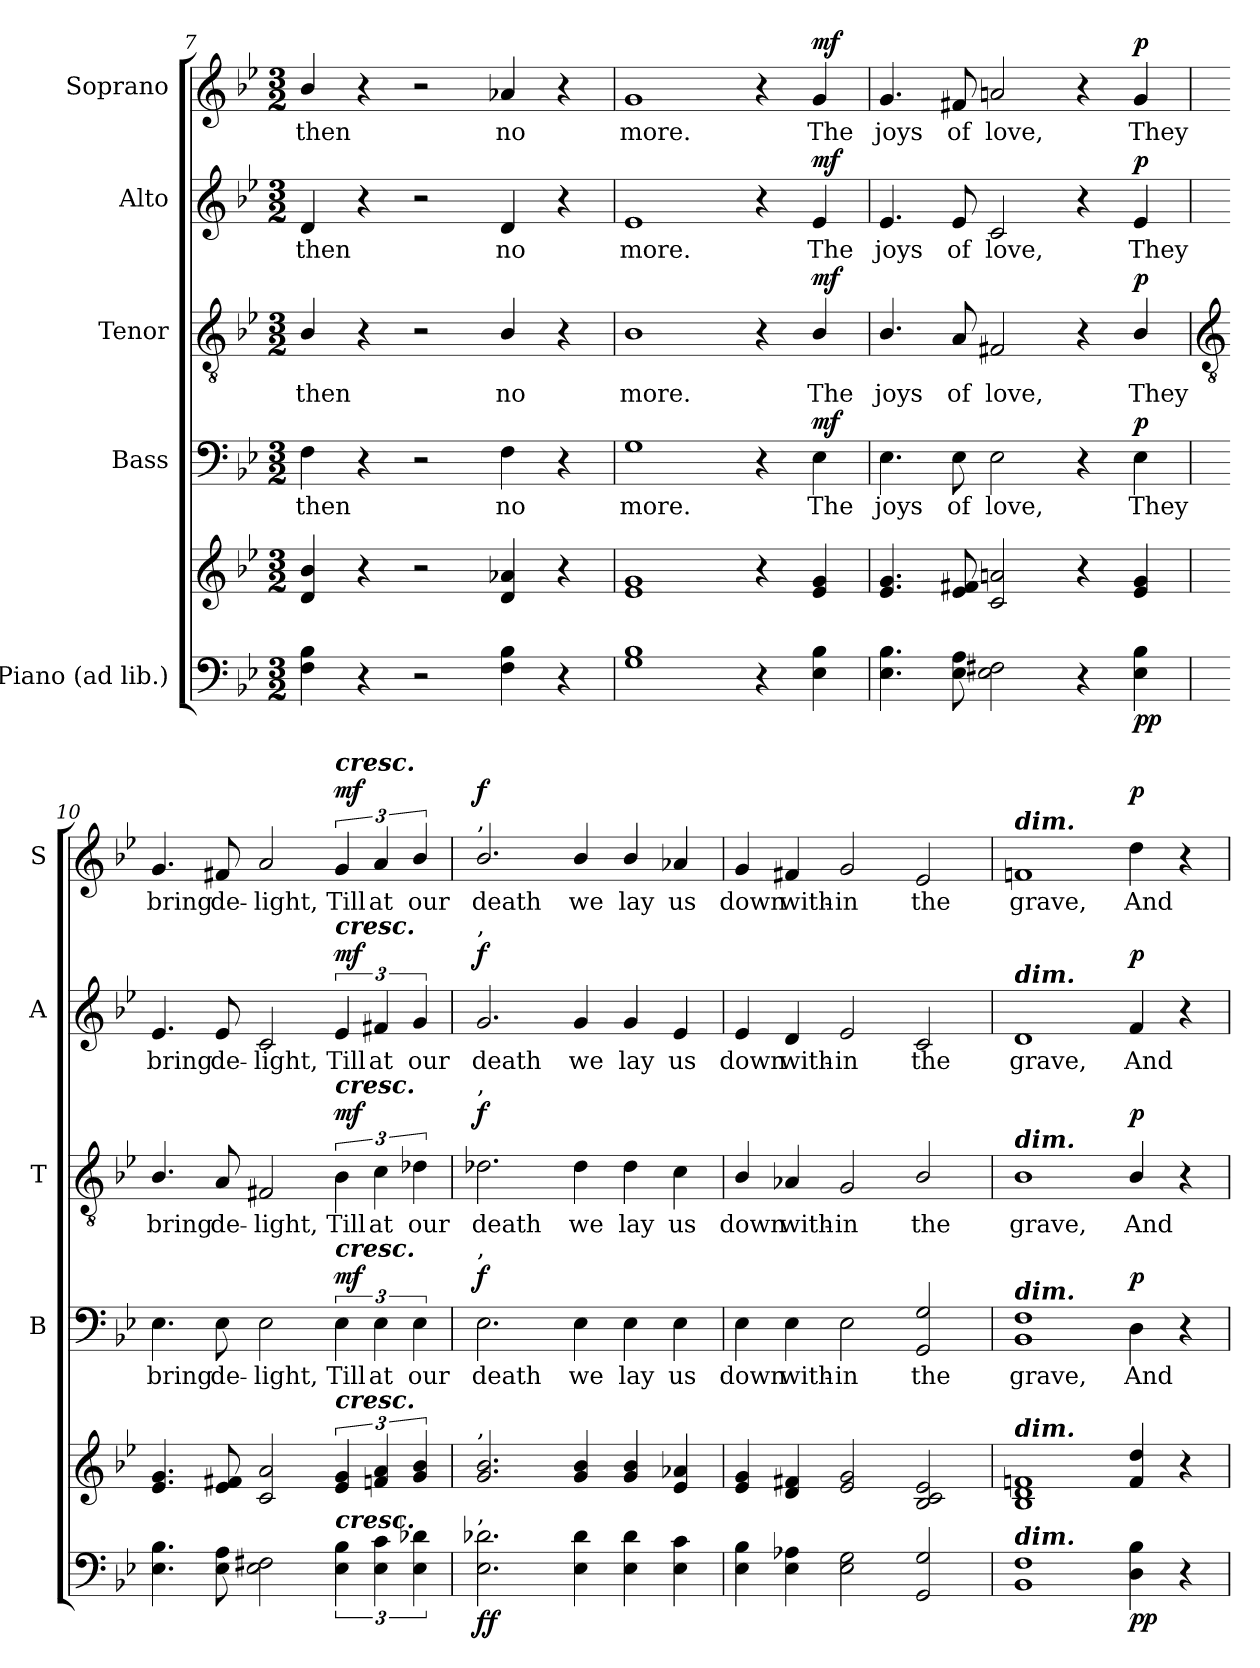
**kern	**kern	**dynam	**kern	**text	**dynam	**kern	**text	**dynam	**kern	**text	**dynam	**kern	**text	**dynam
*part5	*part5	*part5	*part4	*part4	*part4	*part3	*part3	*part3	*part2	*part2	*part2	*part1	*part1	*part1
*staff6	*staff5	*staff5/6	*staff4	*staff4	*staff4	*staff3	*staff3	*staff3	*staff2	*staff2	*staff2	*staff1	*staff1	*staff1
*I"Piano (ad lib.)	*	*	*I"Bass	*	*	*I"Tenor	*	*	*I"Alto	*	*	*I"Soprano	*	*
*	*	*	*I'B	*	*	*I'T	*	*	*I'A	*	*	*I'S	*	*
*clefF4	*clefG2	*	*clefF4	*	*	*clefGv2	*	*	*clefG2	*	*	*clefG2	*	*
*k[b-e-]	*k[b-e-]	*	*k[b-e-]	*	*	*k[b-e-]	*	*	*k[b-e-]	*	*	*k[b-e-]	*	*
*B-:	*B-:	*	*B-:	*	*	*B-:	*	*	*B-:	*	*	*B-:	*	*
*M3/2	*M3/2	*	*M3/2	*	*	*M3/2	*	*	*M3/2	*	*	*M3/2	*	*
=7	=7	=7	=7	=7	=7	=7	=7	=7	=7	=7	=7	=7	=7	=7
!	!	!	!	!LO:LY:b	!	!	!LO:LY:b	!	!	!LO:LY:b	!	!	!LO:LY:b	!
4F\ 4B-\	4d/ 4b-/	.	4F\	then	.	4B-/	then	.	4d/	then	.	4b-/	then	.
4r	4r	.	4r	.	.	4r	.	.	4r	.	.	4r	.	.
2r	2r	.	2r	.	.	2r	.	.	2r	.	.	2r	.	.
!	!	!	!	!LO:LY:b	!	!	!LO:LY:b	!	!	!LO:LY:b	!	!	!LO:LY:b	!
4F 4B-	4d 4a-X	.	4F	no	.	4B-/	no	.	4d	no	.	4a-X	no	.
4r	4r	.	4r	.	.	4r	.	.	4r	.	.	4r	.	.
=8	=8	=8	=8	=8	=8	=8	=8	=8	=8	=8	=8	=8	=8	=8
!	!	!	!	!LO:LY:b	!	!	!LO:LY:b	!	!	!LO:LY:b	!	!	!LO:LY:b	!
1G 1B-	1e- 1g	.	1G	more.	.	1B-	more.	.	1e-	more.	.	1g	more.	.
4r	4r	.	4r	.	.	4r	.	.	4r	.	.	4r	.	.
!	!	!LO:DY:b=2	!	!LO:LY:b	!	!	!LO:LY:b	!	!	!LO:LY:b	!	!	!LO:LY:b	!
!	!	!LO:DY:n=1:b	!	!	!LO:DY:b	!	!	!LO:DY:b	!	!	!LO:DY:b	!	!	!LO:DY:b
4E- 4B-	4e- 4g	mf mf	4E-	The	mf	4B-/	The	mf	4e-	The	mf	4g	The	mf
=9	=9	=9	=9	=9	=9	=9	=9	=9	=9	=9	=9	=9	=9	=9
!	!	!	!	!LO:LY:b	!	!	!LO:LY:b	!	!	!LO:LY:b	!	!	!LO:LY:b	!
4.E- 4.B-	4.e- 4.g	.	4.E-	joys	.	4.B-/	joys	.	4.e-	joys	.	4.g	joys	.
!	!	!	!	!LO:LY:b	!	!	!LO:LY:b	!	!	!LO:LY:b	!	!	!LO:LY:b	!
8E- 8A	8e- 8f#X	.	8E-	of	.	8A	of	.	8e-	of	.	8f#X	of	.
!	!	!	!	!LO:LY:b	!	!	!LO:LY:b	!	!	!LO:LY:b	!	!	!LO:LY:b	!
2E- 2F#X	2c 2an	.	2E-	love,	.	2F#X	love,	.	2c	love,	.	2an	love,	.
4r	4r	.	4r	.	.	4r	.	.	4r	.	.	4r	.	.
!	!	!LO:DY:b=2	!	!LO:LY:b	!	!	!LO:LY:b	!	!	!LO:LY:b	!	!	!LO:LY:b	!
!	!	!LO:DY:n=1:b	!	!	!LO:DY:b	!	!	!LO:DY:b	!	!	!LO:DY:b	!	!	!LO:DY:b
4E- 4B-	4e- 4g	p p	4E-	They	p	4B-/	They	p	4e-	They	p	4g	They	p
!!LO:LB:g=z
=10	=10	=10	=10	=10	=10	=10	=10	=10	=10	=10	=10	=10	=10	=10
*	*	*	*	*	*	*clefGv2	*	*	*	*	*	*	*	*
!	!	!	!	!LO:LY:b	!	!	!LO:LY:b	!	!	!LO:LY:b	!	!	!LO:LY:b	!
4.E- 4.B-	4.e- 4.g	.	4.E-	bring	.	4.B-/	bring	.	4.e-	bring	.	4.g	bring	.
!	!	!	!	!LO:LY:b	!	!	!LO:LY:b	!	!	!LO:LY:b	!	!	!LO:LY:b	!
8E- 8A	8e- 8f#X	.	8E-	de-	.	8A	de-	.	8e-	de-	.	8f#X	de-	.
!	!	!	!	!LO:LY:b	!	!	!LO:LY:b	!	!	!LO:LY:b	!	!	!LO:LY:b	!
2E- 2F#X	2c 2a	.	2E-	-light,	.	2F#X	-light,	.	2c	-light,	.	2a	-light,	.
!	!	!	!	!	!	!	!	!	!	!	!	!LO:TX:a:Bi:t=cresc.	!	!
!	!	!	!	!	!	!	!	!	!LO:TX:a:Bi:t=cresc.	!	!	!	!	!
!	!	!	!	!	!	!LO:TX:a:Bi:t=cresc.	!	!	!	!	!	!	!	!
!	!	!	!LO:TX:a:Bi:t=cresc.	!	!	!	!	!	!	!	!	!	!	!
!	!LO:TX:a:Bi:t=cresc.	!	!	!	!	!	!	!	!	!	!	!	!	!
!LO:TX:a:Bi:t=cresc.	!	!	!	!	!	!	!	!	!	!	!	!	!	!
!	!	!LO:DY:b=2	!	!LO:LY:b	!	!	!LO:LY:b	!	!	!LO:LY:b	!	!	!LO:LY:b	!
!	!	!LO:DY:n=1:b	!	!	!LO:DY:b	!	!	!LO:DY:b	!	!	!LO:DY:b	!	!	!LO:DY:b
6E- 6B-	6e- 6g	mf mf	6E-	Till	mf	6B-	Till	mf	6e-	Till	mf	6g	Till	mf
!	!	!	!	!LO:LY:b	!	!	!LO:LY:b	!	!	!LO:LY:b	!	!	!LO:LY:b	!
6E- 6c	6fn 6a	.	6E-	at	.	6c	at	.	6f#X	at	.	6a	at	.
!	!	!	!	!LO:LY:b	!	!	!LO:LY:b	!	!	!LO:LY:b	!	!	!LO:LY:b	!
6E-\ 6d-X\	6g/ 6b-/	.	6E-\	our	.	6d-X\	our	.	6g/	our	.	6b-/	our	.
=11	=11	=11	=11	=11	=11	=11	=11	=11	=11	=11	=11	=11	=11	=11
!	!	!	!	!	!	!	!	!	!	!	!	!LO:TX:a:t=,	!	!
!	!	!	!	!	!	!	!	!	!LO:TX:a:t=,	!	!	!	!	!
!	!	!	!	!	!	!LO:TX:a:t=,	!	!	!	!	!	!	!	!
!	!	!	!LO:TX:a:t=,	!	!	!	!	!	!	!	!	!	!	!
!	!LO:TX:a:t=,	!	!	!	!	!	!	!	!	!	!	!	!	!
!LO:TX:a:t=,	!	!	!	!	!	!	!	!	!	!	!	!	!	!
!	!	!LO:DY:b=2	!	!LO:LY:b	!	!	!LO:LY:b	!	!	!LO:LY:b	!	!	!LO:LY:b	!
!	!	!LO:DY:n=1:b	!	!	!LO:DY:b	!	!	!LO:DY:b	!	!	!LO:DY:b	!	!	!LO:DY:b
2.E-\ 2.d-X\	2.g/ 2.b-/	f f	2.E-\	death	f	2.d-X\	death	f	2.g/	death	f	2.b-/	death	f
!	!	!	!	!LO:LY:b	!	!	!LO:LY:b	!	!	!LO:LY:b	!	!	!LO:LY:b	!
4E-\ 4d-\	4g/ 4b-/	.	4E-\	we	.	4d-\	we	.	4g/	we	.	4b-/	we	.
!	!	!	!	!LO:LY:b	!	!	!LO:LY:b	!	!	!LO:LY:b	!	!	!LO:LY:b	!
4E-\ 4d-\	4g/ 4b-/	.	4E-\	lay	.	4d-\	lay	.	4g/	lay	.	4b-/	lay	.
!	!	!	!	!LO:LY:b	!	!	!LO:LY:b	!	!	!LO:LY:b	!	!	!LO:LY:b	!
4E- 4c	4e- 4a-X	.	4E-	us	.	4c	us	.	4e-	us	.	4a-X	us	.
=12	=12	=12	=12	=12	=12	=12	=12	=12	=12	=12	=12	=12	=12	=12
!	!	!	!	!LO:LY:b	!	!	!LO:LY:b	!	!	!LO:LY:b	!	!	!LO:LY:b	!
4E- 4B-	4e- 4g	.	4E-	down	.	4B-/	down	.	4e-	down	.	4g	down	.
!	!	!	!	!LO:LY:b	!	!	!LO:LY:b	!	!	!LO:LY:b	!	!	!LO:LY:b	!
4E- 4A-X	4d 4f#X	.	4E-	with-	.	4A-X	with-	.	4d	with-	.	4f#X	with-	.
!	!	!	!	!LO:LY:b	!	!	!LO:LY:b	!	!	!LO:LY:b	!	!	!LO:LY:b	!
2E- 2G	2e- 2g	.	2E-	-in	.	2G	-in	.	2e-	-in	.	2g	-in	.
!	!	!	!	!LO:LY:b	!	!	!LO:LY:b	!	!	!LO:LY:b	!	!	!LO:LY:b	!
2GG 2G	2B- 2c 2e-	.	2GG 2G	the	.	2B-/	the	.	2c	the	.	2e-	the	.
=13	=13	=13	=13	=13	=13	=13	=13	=13	=13	=13	=13	=13	=13	=13
!	!	!	!	!	!	!	!	!	!	!	!	!LO:TX:a:Bi:t=dim.	!	!
!	!	!	!	!	!	!	!	!	!LO:TX:a:Bi:t=dim.	!	!	!	!	!
!	!	!	!	!	!	!LO:TX:a:Bi:t=dim.	!	!	!	!	!	!	!	!
!	!	!	!LO:TX:a:Bi:t=dim.	!	!	!	!	!	!	!	!	!	!	!
!	!LO:TX:a:Bi:t=dim.	!	!	!	!	!	!	!	!	!	!	!	!	!
!LO:TX:a:Bi:t=dim.	!	!	!	!	!	!	!	!	!	!	!	!	!	!
!	!	!	!	!LO:LY:b	!	!	!LO:LY:b	!	!	!LO:LY:b	!	!	!LO:LY:b	!
1BB- 1F	1B- 1d 1fn	.	1BB- 1F	grave,	.	1B-	grave,	.	1d	grave,	.	1fn	grave,	.
!	!	!LO:DY:b=2	!	!LO:LY:b	!	!	!LO:LY:b	!	!	!LO:LY:b	!	!	!LO:LY:b	!
!	!	!LO:DY:n=1:b	!	!	!LO:DY:b	!	!	!LO:DY:b	!	!	!LO:DY:b	!	!	!LO:DY:b
4D 4B-	4f 4dd	p p	4D	And	p	4B-/	And	p	4f	And	p	4dd	And	p
4r	4r	.	4r	.	.	4r	.	.	4r	.	.	4r	.	.
=	=	=	=	=	=	=	=	=	=	=	=	=	=	=
*-	*-	*-	*-	*-	*-	*-	*-	*-	*-	*-	*-	*-	*-	*-
